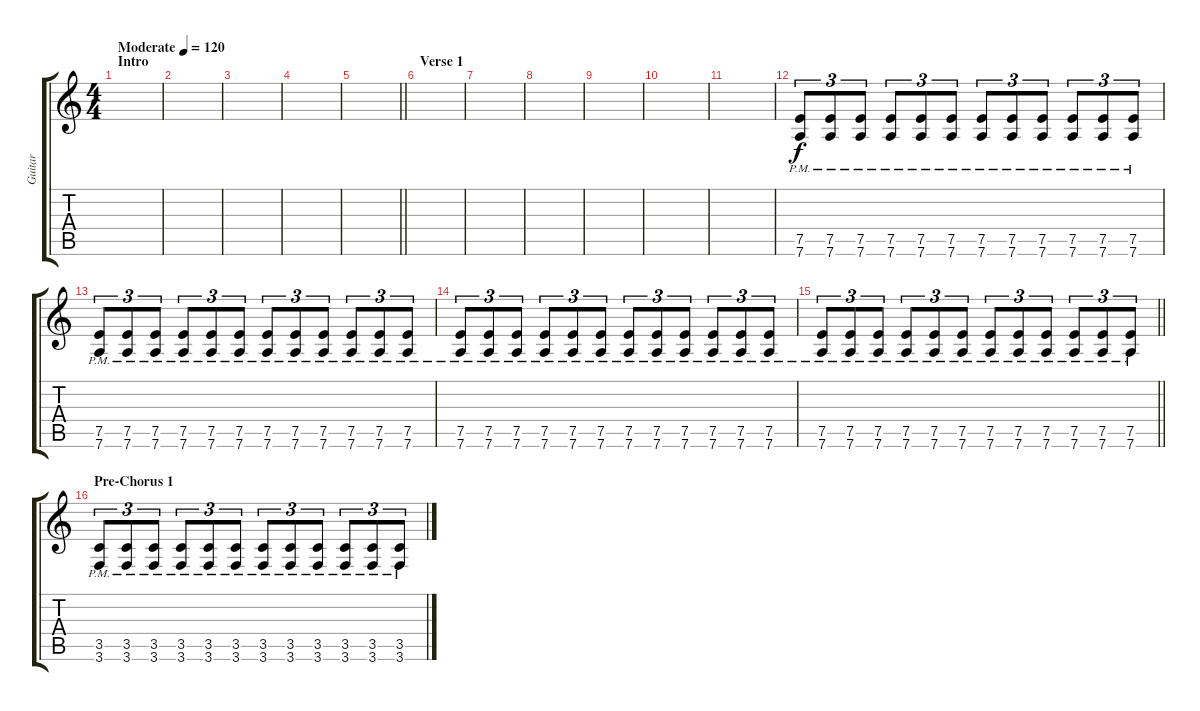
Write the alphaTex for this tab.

\track ("Guitar" "Guitar") {instrument distortionguitar}
\staff {score tabs}
\tuning (E4 B3 G3 D3 A2 D2) {hide}
\ts (4 4)
\section ("" "Intro")
\tempo (120 "Moderate")
\clef g2
\ks c
|
|
|
|
\barLineRight lightlight
|
\section ("" "Verse 1")
|
|
|
|
|
|
(7.5{pm} 7.6{pm}).8{tu (3 2)} (7.5{pm} 7.6{pm}).8{tu (3 2)} (7.5{pm} 7.6{pm}).8{tu (3 2)} (7.5{pm} 7.6{pm}).8{tu (3 2)} (7.5{pm} 7.6{pm}).8{tu (3 2)} (7.5{pm} 7.6{pm}).8{tu (3 2)} (7.5{pm} 7.6{pm}).8{tu (3 2)} (7.5{pm} 7.6{pm}).8{tu (3 2)} (7.5{pm} 7.6{pm}).8{tu (3 2)} (7.5{pm} 7.6{pm}).8{tu (3 2)} (7.5{pm} 7.6{pm}).8{tu (3 2)} (7.5{pm} 7.6{pm}).8{tu (3 2)} |
(7.5{pm} 7.6{pm}).8{tu (3 2)} (7.5{pm} 7.6{pm}).8{tu (3 2)} (7.5{pm} 7.6{pm}).8{tu (3 2)} (7.5{pm} 7.6{pm}).8{tu (3 2)} (7.5{pm} 7.6{pm}).8{tu (3 2)} (7.5{pm} 7.6{pm}).8{tu (3 2)} (7.5{pm} 7.6{pm}).8{tu (3 2)} (7.5{pm} 7.6{pm}).8{tu (3 2)} (7.5{pm} 7.6{pm}).8{tu (3 2)} (7.5{pm} 7.6{pm}).8{tu (3 2)} (7.5{pm} 7.6{pm}).8{tu (3 2)} (7.5{pm} 7.6{pm}).8{tu (3 2)} |
(7.5{pm} 7.6{pm}).8{tu (3 2)} (7.5{pm} 7.6{pm}).8{tu (3 2)} (7.5{pm} 7.6{pm}).8{tu (3 2)} (7.5{pm} 7.6{pm}).8{tu (3 2)} (7.5{pm} 7.6{pm}).8{tu (3 2)} (7.5{pm} 7.6{pm}).8{tu (3 2)} (7.5{pm} 7.6{pm}).8{tu (3 2)} (7.5{pm} 7.6{pm}).8{tu (3 2)} (7.5{pm} 7.6{pm}).8{tu (3 2)} (7.5{pm} 7.6{pm}).8{tu (3 2)} (7.5{pm} 7.6{pm}).8{tu (3 2)} (7.5{pm} 7.6{pm}).8{tu (3 2)} |
\barLineRight lightlight
(7.5{pm} 7.6{pm}).8{tu (3 2)} (7.5{pm} 7.6{pm}).8{tu (3 2)} (7.5{pm} 7.6{pm}).8{tu (3 2)} (7.5{pm} 7.6{pm}).8{tu (3 2)} (7.5{pm} 7.6{pm}).8{tu (3 2)} (7.5{pm} 7.6{pm}).8{tu (3 2)} (7.5{pm} 7.6{pm}).8{tu (3 2)} (7.5{pm} 7.6{pm}).8{tu (3 2)} (7.5{pm} 7.6{pm}).8{tu (3 2)} (7.5{pm} 7.6{pm}).8{tu (3 2)} (7.5{pm} 7.6{pm}).8{tu (3 2)} (7.5{pm} 7.6{pm}).8{tu (3 2)} |
\section ("" "Pre-Chorus 1")
(3.5{pm} 3.6{pm}).8{tu (3 2)} (3.5{pm} 3.6{pm}).8{tu (3 2)} (3.5{pm} 3.6{pm}).8{tu (3 2)} (3.5{pm} 3.6{pm}).8{tu (3 2)} (3.5{pm} 3.6{pm}).8{tu (3 2)} (3.5{pm} 3.6{pm}).8{tu (3 2)} (3.5{pm} 3.6{pm}).8{tu (3 2)} (3.5{pm} 3.6{pm}).8{tu (3 2)} (3.5{pm} 3.6{pm}).8{tu (3 2)} (3.5{pm} 3.6{pm}).8{tu (3 2)} (3.5{pm} 3.6{pm}).8{tu (3 2)} (3.5{pm} 3.6{pm}).8{tu (3 2)}
